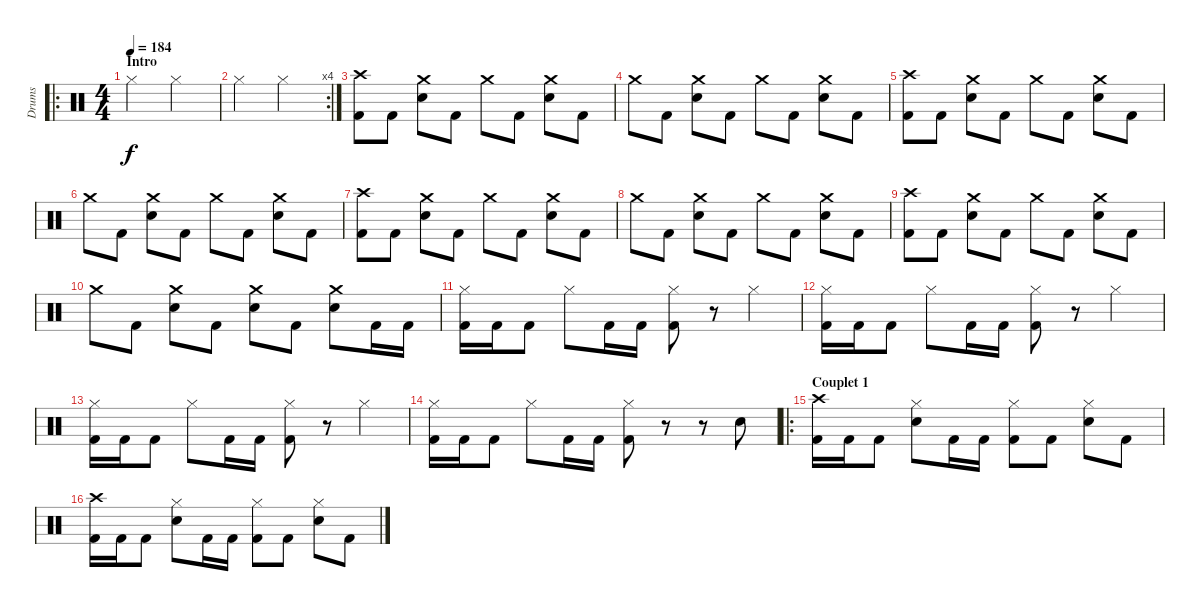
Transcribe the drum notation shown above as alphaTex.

\track ("Drums" "Drums") {instrument percussion}
\staff {score}
\articulation defaults
\ro
\ts (4 4)
\section ("" "Intro")
\tempo 184
\clef neutral
\ks c "Hi-Hat (closed)".2{dy f} "Hi-Hat (closed)".2
|
\rc 4 "Hi-Hat (closed)".2 "Hi-Hat (closed)".2
|
("Crash high (hit)" "Kick (hit) 2").8 "Kick (hit) 2".8 ("Crash medium (hit)" "Electric Snare (hit)").8 "Kick (hit) 2".8 "Crash medium (hit)".8 "Kick (hit) 2".8 ("Crash medium (hit)" "Electric Snare (hit)").8 "Kick (hit) 2".8 |
"Crash medium (hit)".8 "Kick (hit) 2".8 ("Crash medium (hit)" "Electric Snare (hit)").8 "Kick (hit) 2".8 "Crash medium (hit)".8 "Kick (hit) 2".8 ("Crash medium (hit)" "Electric Snare (hit)").8 "Kick (hit) 2".8 |
("Crash high (hit)" "Kick (hit) 2").8 "Kick (hit) 2".8 ("Crash medium (hit)" "Electric Snare (hit)").8 "Kick (hit) 2".8 "Crash medium (hit)".8 "Kick (hit) 2".8 ("Crash medium (hit)" "Electric Snare (hit)").8 "Kick (hit) 2".8 |
"Crash medium (hit)".8 "Kick (hit) 2".8 ("Crash medium (hit)" "Electric Snare (hit)").8 "Kick (hit) 2".8 "Crash medium (hit)".8 "Kick (hit) 2".8 ("Crash medium (hit)" "Electric Snare (hit)").8 "Kick (hit) 2".8 |
("Crash high (hit)" "Kick (hit) 2").8 "Kick (hit) 2".8 ("Crash medium (hit)" "Electric Snare (hit)").8 "Kick (hit) 2".8 "Crash medium (hit)".8 "Kick (hit) 2".8 ("Crash medium (hit)" "Electric Snare (hit)").8 "Kick (hit) 2".8 |
"Crash medium (hit)".8 "Kick (hit) 2".8 ("Crash medium (hit)" "Electric Snare (hit)").8 "Kick (hit) 2".8 "Crash medium (hit)".8 "Kick (hit) 2".8 ("Crash medium (hit)" "Electric Snare (hit)").8 "Kick (hit) 2".8 |
("Crash high (hit)" "Kick (hit) 2").8 "Kick (hit) 2".8 ("Crash medium (hit)" "Electric Snare (hit)").8 "Kick (hit) 2".8 "Crash medium (hit)".8 "Kick (hit) 2".8 ("Crash medium (hit)" "Electric Snare (hit)").8 "Kick (hit) 2".8 |
"Crash medium (hit)".8 "Kick (hit) 2".8 ("Crash medium (hit)" "Electric Snare (hit)").8 "Kick (hit) 2".8 ("Crash medium (hit)" "Electric Snare (hit)").8 "Kick (hit) 2".8 ("Crash medium (hit)" "Electric Snare (hit)").8 "Kick (hit) 2".16 "Kick (hit) 2".16 |
("Hi-Hat (closed)" "Kick (hit) 2").16 "Kick (hit) 2".16 "Kick (hit) 2".8 "Hi-Hat (closed)".8 "Kick (hit) 2".16 "Kick (hit) 2".16 ("Hi-Hat (closed)" "Kick (hit) 2").8 r.8 "Hi-Hat (closed)".4 |
("Hi-Hat (closed)" "Kick (hit) 2").16 "Kick (hit) 2".16 "Kick (hit) 2".8 "Hi-Hat (closed)".8 "Kick (hit) 2".16 "Kick (hit) 2".16 ("Hi-Hat (closed)" "Kick (hit) 2").8 r.8 "Hi-Hat (closed)".4 |
("Hi-Hat (closed)" "Kick (hit) 2").16 "Kick (hit) 2".16 "Kick (hit) 2".8 "Hi-Hat (closed)".8 "Kick (hit) 2".16 "Kick (hit) 2".16 ("Hi-Hat (closed)" "Kick (hit) 2").8 r.8 "Hi-Hat (closed)".4 |
("Hi-Hat (closed)" "Kick (hit) 2").16 "Kick (hit) 2".16 "Kick (hit) 2".8 "Hi-Hat (closed)".8 "Kick (hit) 2".16 "Kick (hit) 2".16 ("Hi-Hat (closed)" "Kick (hit) 2").8 r.8 r.8 "Electric Snare (hit)".8 |
\ro
\section ("" "Couplet 1")
("Crash high (hit)" "Kick (hit) 2").16 "Kick (hit) 2".16 "Kick (hit) 2".8 ("Hi-Hat (closed)" "Electric Snare (hit)").8 "Kick (hit) 2".16 "Kick (hit) 2".16 ("Hi-Hat (closed)" "Kick (hit) 2").8 "Kick (hit) 2".8 ("Hi-Hat (closed)" "Electric Snare (hit)").8 "Kick (hit) 2".8 |
("Crash high (hit)" "Kick (hit) 2").16 "Kick (hit) 2".16 "Kick (hit) 2".8 ("Hi-Hat (closed)" "Electric Snare (hit)").8 "Kick (hit) 2".16 "Kick (hit) 2".16 ("Hi-Hat (closed)" "Kick (hit) 2").8 "Kick (hit) 2".8 ("Hi-Hat (closed)" "Electric Snare (hit)").8 "Kick (hit) 2".8
